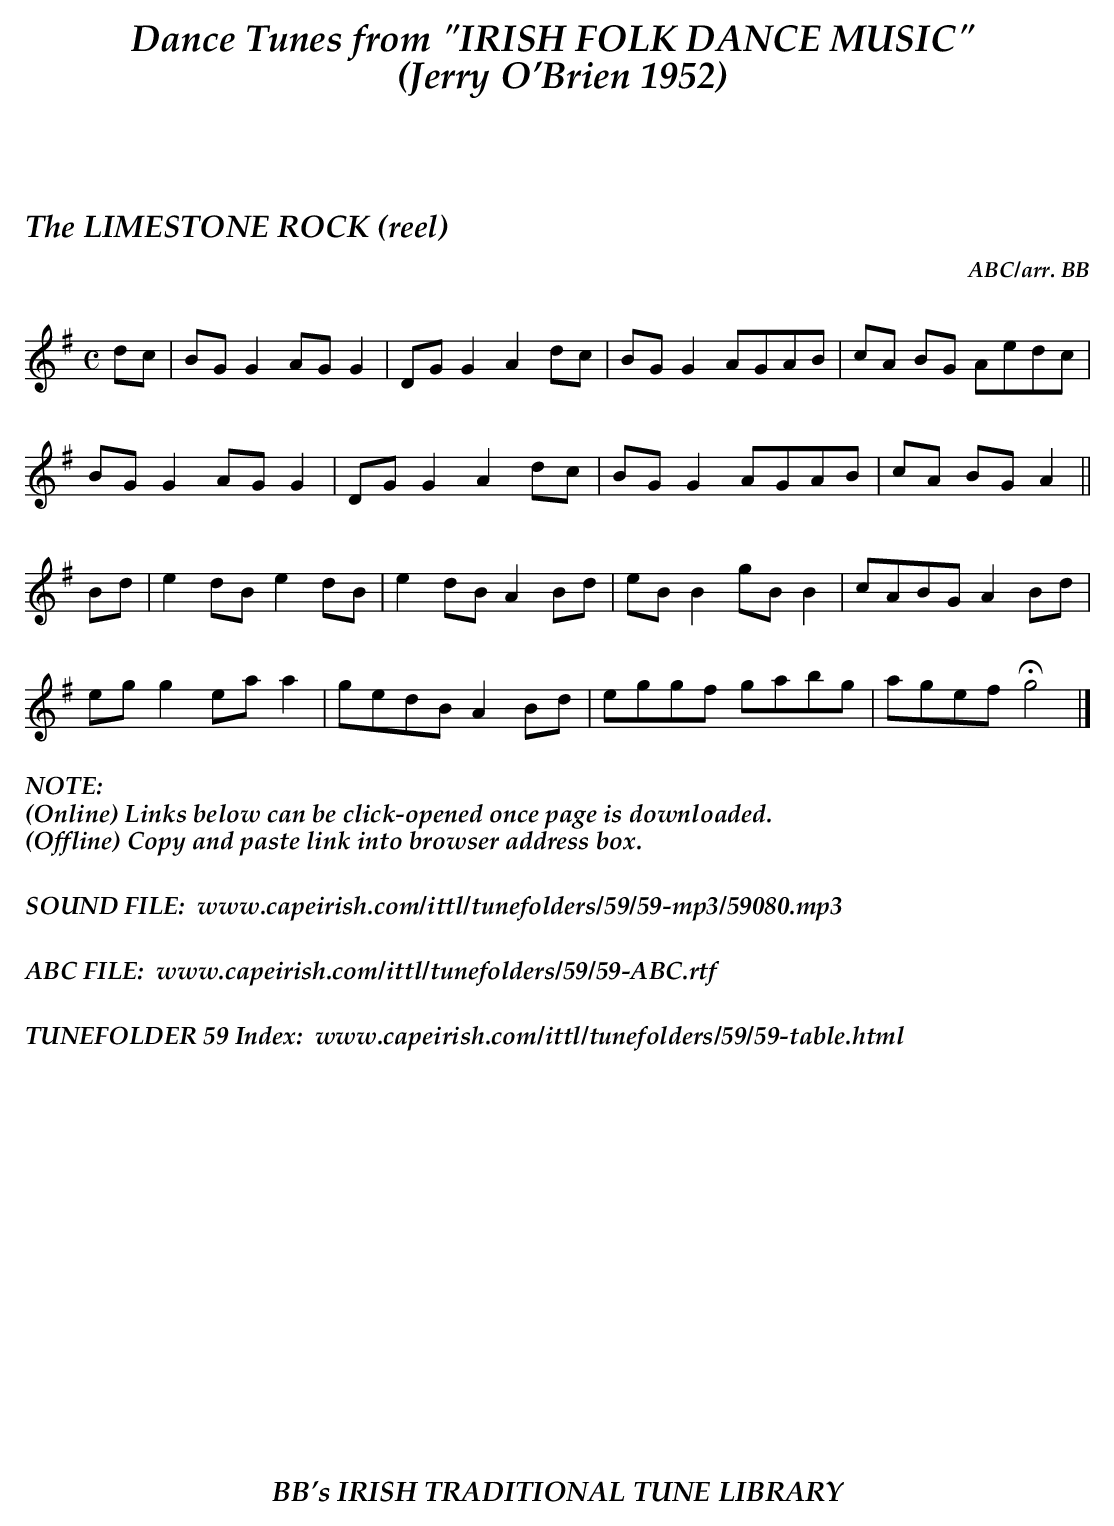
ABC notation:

X:1
T:LIMESTONE ROCK (reel), The
C:ABC/arr. BB
M:C
K:G
dc|BGG2 AGG2|DGG2 A2dc|BGG2 AGAB|cA BG Aedc|
BGG2 AGG2|DGG2 A2dc|BGG2 AGAB|cA BG A2||
Bd|e2dB e2dB|e2dB A2Bd|eBB2 gBB2|cABG A2Bd|
egg2 eaa2|gedB A2Bd|eggf gabg|agef Hg4|]
%%textfont "Palatino-BoldItalic" 16
%%begintext
%%NOTE:
(Online) Links below can be click-opened once page is downloaded.
(Offline) Copy and paste link into browser address box.
%%
%%
SOUND FILE:  www.capeirish.com/ittl/tunefolders/59/59-mp3/59080.mp3
%%
%%
ABC FILE:  www.capeirish.com/ittl/tunefolders/59/59-ABC.rtf
%%
%%
TUNEFOLDER 59 Index:  www.capeirish.com/ittl/tunefolders/59/59-table.html
